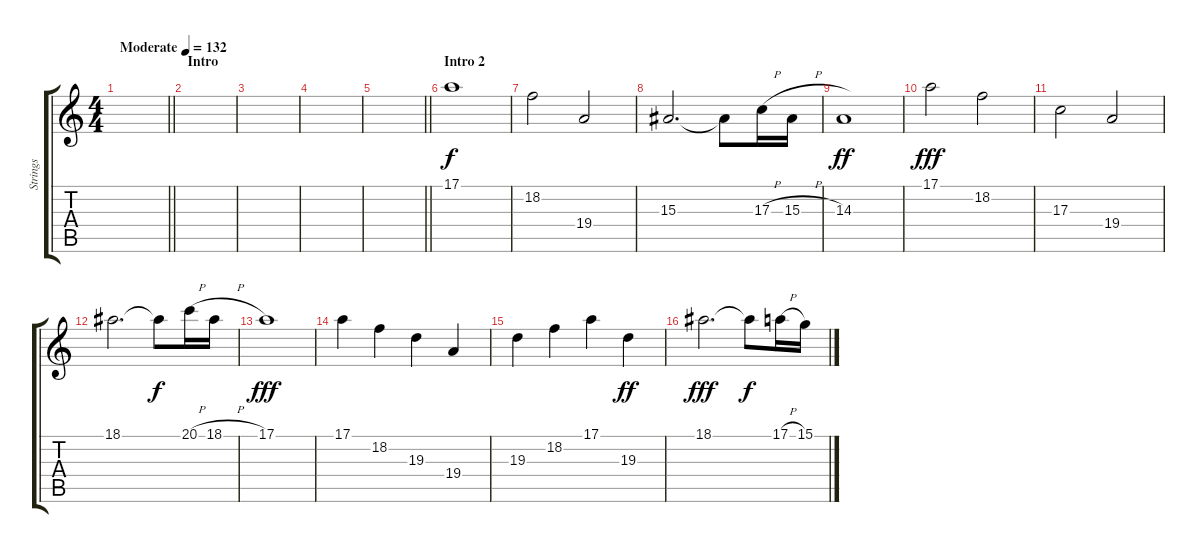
\track ("Strings" "Strings") {instrument stringensemble1}
\staff {score tabs}
\tuning (E4 B3 G3 D3 A2 E2) {hide}
\ts (4 4)
\tempo (132 "Moderate")
\clef g2
\barLineRight lightlight
\ks c
|
\section ("" "Intro")
|
|
|
\barLineRight lightlight
|
\section ("" "Intro 2")
17.1.1 |
18.2.2 19.4.2 |
15.3.2{d} 15.3{t}.8{dy f} 17.3{h}.16 15.3{h}.16 |
14.3.1{dy ff} |
17.1.2{dy fff} 18.2.2 |
17.3.2 19.4.2 |
18.1.2{d} 18.1{t}.8{dy f} 20.1{h}.16 18.1{h}.16 |
17.1.1{dy fff} |
17.1.4 18.2.4 19.3.4 19.4.4 |
19.3.4 18.2.4 17.1.4 19.3.4{dy ff} |
18.1.2{d dy fff} 18.1{t}.8{dy f} 17.1{h}.16 15.1{h}.16
